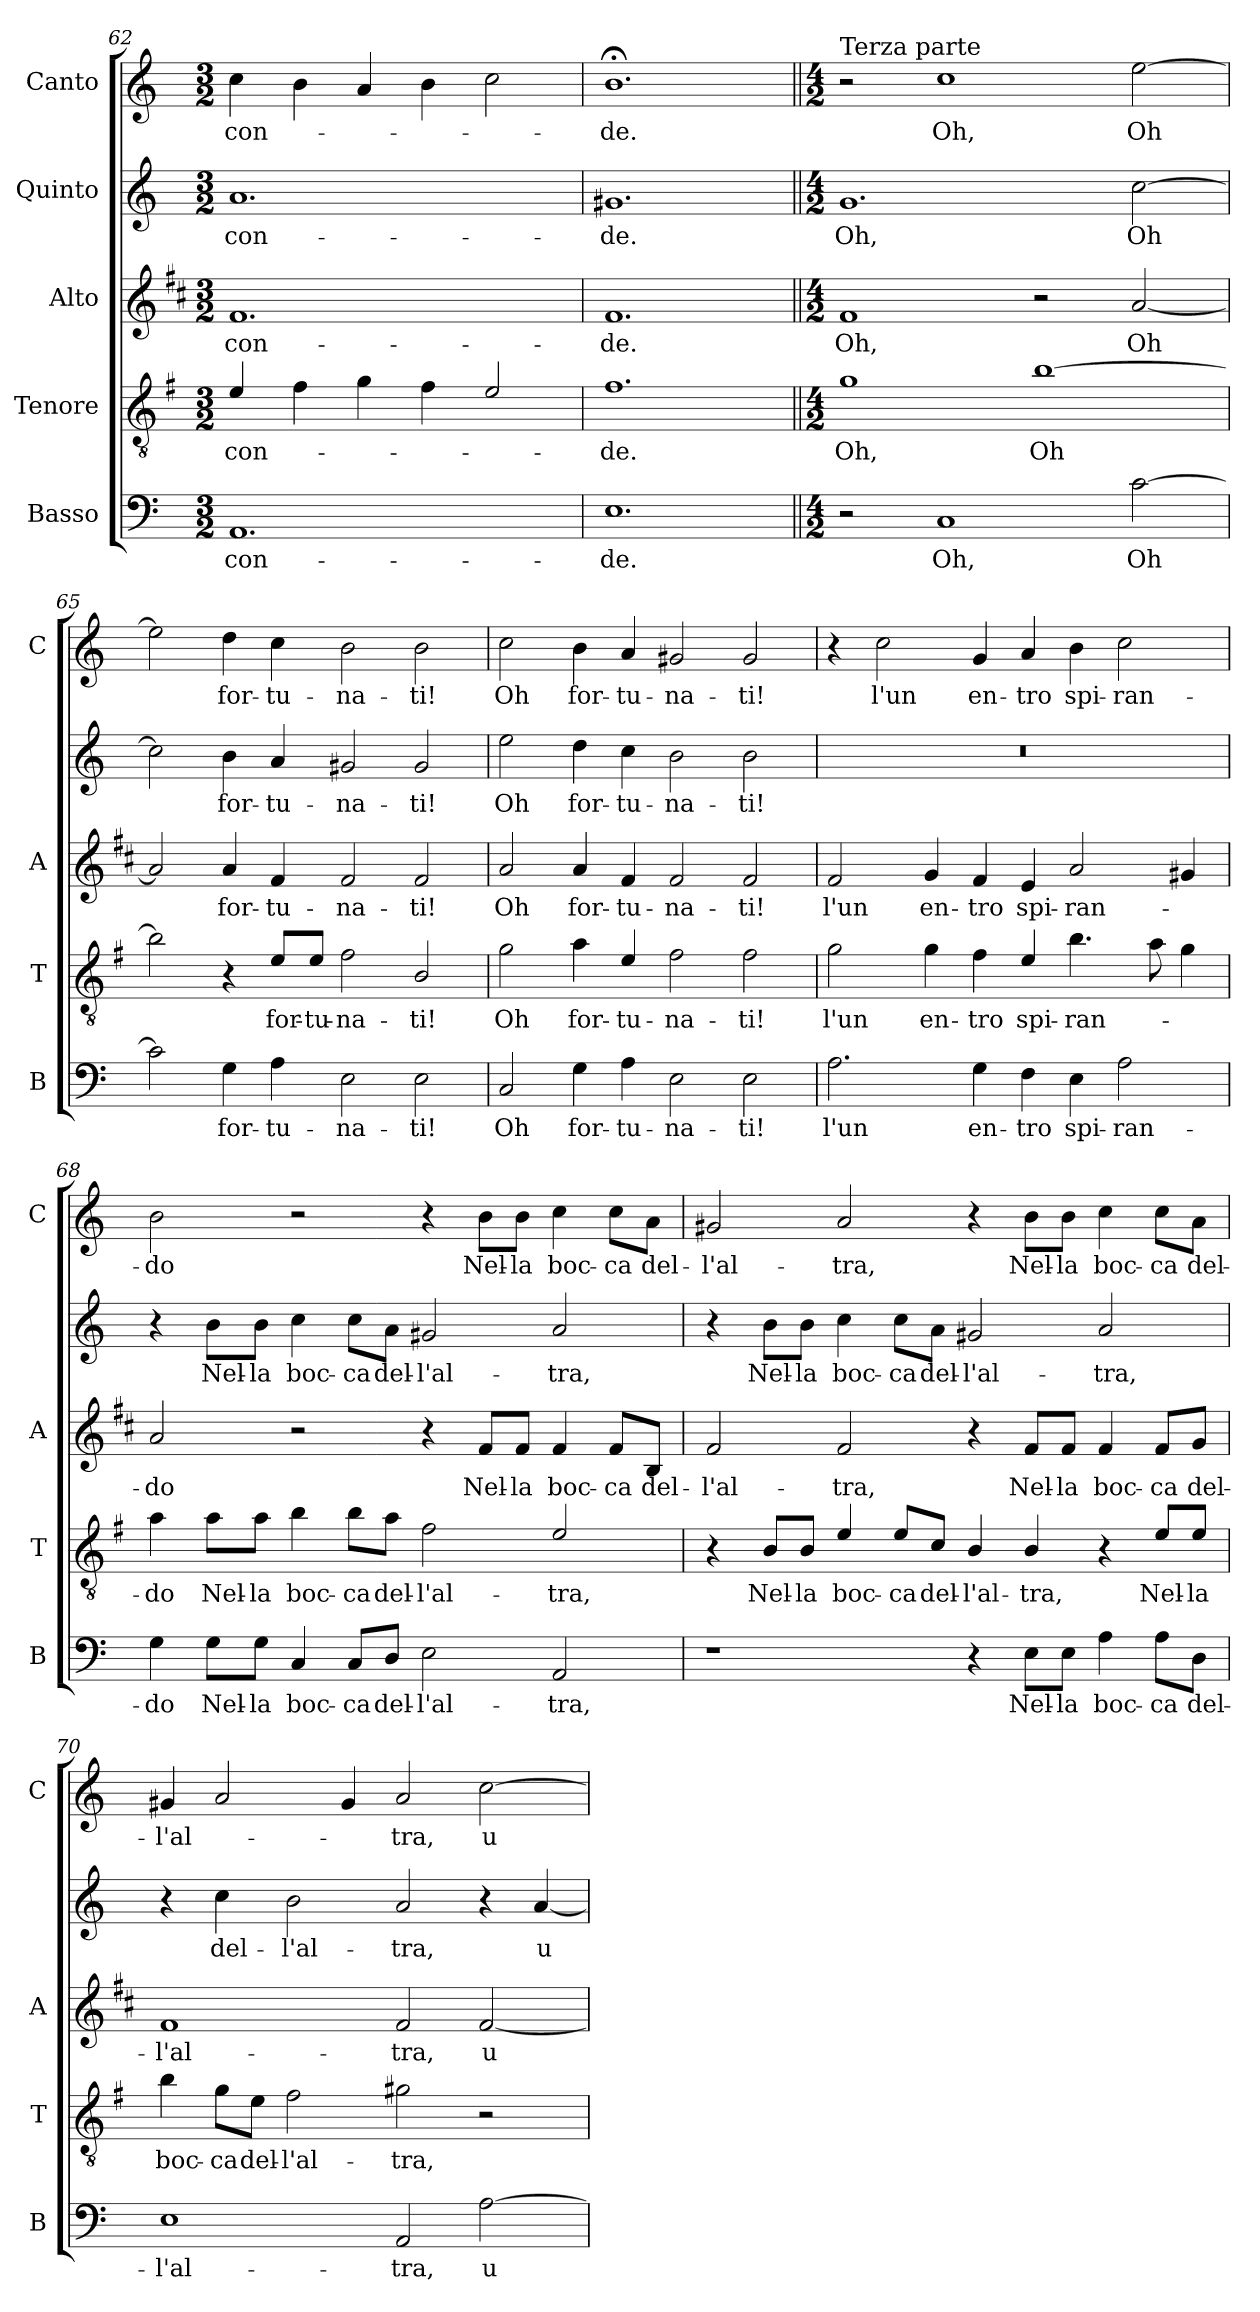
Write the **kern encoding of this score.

**kern	**text	**kern	**text	**kern	**text	**kern	**text	**kern	**text
*part5	*part5	*part4	*part4	*part3	*part3	*part2	*part2	*part1	*part1
*staff5	*staff5	*staff4	*staff4	*staff3	*staff3	*staff2	*staff2	*staff1	*staff1
*I"Basso	*	*I"Tenore	*	*I"Alto	*	*I"Quinto	*	*I"Canto	*
*I'B	*	*I'T	*	*I'A	*	*	*	*I'C	*
*clefF4	*	*clefGv2	*	*clefG2	*	*clefG2	*	*clefG2	*
*	*	*ITrd4c7	*	*ITrd1c2	*	*	*	*	*
*k[]	*	*k[]	*	*k[]	*	*k[]	*	*k[]	*
*C:	*	*C:	*	*C:	*	*C:	*	*C:	*
*M3/2	*	*M3/2	*	*M3/2	*	*M3/2	*	*M3/2	*
=62	=62	=62	=62	=62	=62	=62	=62	=62	=62
!	!LO:LY:b	!	!LO:LY:b	!	!LO:LY:b	!	!LO:LY:b	!	!LO:LY:b
1.AA	-con-	4A/	-con-	1.e	-con-	1.a	-con-	4cc\	-con-
.	.	4B\	.	.	.	.	.	4b\	.
.	.	4c\	.	.	.	.	.	4a/	.
.	.	4B\	.	.	.	.	.	4b\	.
.	.	2A/	.	.	.	.	.	2cc\	.
=63	=63	=63	=63	=63	=63	=63	=63	=63	=63
!	!LO:LY:b	!	!LO:LY:b	!	!LO:LY:b	!	!LO:LY:b	!	!LO:LY:b
1.E	-de.	1.B	-de.	1.e	-de.	1.g#X	-de.	1.b;<	-de.
=64||	=64||	=64||	=64||	=64||	=64||	=64||	=64||	=64||	=64||
*M4/2	*	*M4/2	*	*M4/2	*	*M4/2	*	*M4/2	*
!	!	!	!	!	!	!	!	!LO:TX:a:t=Terza parte	!
!	!	!	!LO:LY:b	!	!LO:LY:b	!	!LO:LY:b	!	!
2r	.	1c	Oh,	1e	Oh,	1.g	Oh,	2r	.
!	!LO:LY:b	!	!	!	!	!	!	!	!LO:LY:b
1C	Oh,	.	.	.	.	.	.	1cc	Oh,
!	!	!	!LO:LY:b	!	!	!	!	!	!
.	.	[1e	Oh	2r	.	.	.	.	.
!	!LO:LY:b	!	!	!	!LO:LY:b	!	!LO:LY:b	!	!LO:LY:b
[2c\	Oh	.	.	[2g/	Oh	[2cc\	Oh	[2ee\	Oh
=65	=65	=65	=65	=65	=65	=65	=65	=65	=65
2c\]	.	2e\]	.	2g/]	.	2cc\]	.	2ee\]	.
!	!LO:LY:b	!	!	!	!LO:LY:b	!	!LO:LY:b	!	!LO:LY:b
4G\	for-	4r	.	4g/	for-	4b\	for-	4dd\	for-
!	!LO:LY:b	!	!LO:LY:b	!	!LO:LY:b	!	!LO:LY:b	!	!LO:LY:b
4A\	-tu-	8A/L	for-	4e/	-tu-	4a/	-tu-	4cc\	-tu-
!	!	!	!LO:LY:b	!	!	!	!	!	!
.	.	8A/J	-tu-	.	.	.	.	.	.
!	!LO:LY:b	!	!LO:LY:b	!	!LO:LY:b	!	!LO:LY:b	!	!LO:LY:b
2E\	-na-	2B\	-na-	2e/	-na-	2g#X/	-na-	2b\	-na-
!	!LO:LY:b	!	!LO:LY:b	!	!LO:LY:b	!	!LO:LY:b	!	!LO:LY:b
2E\	-ti!	2E/	-ti!	2e/	-ti!	2g#/	-ti!	2b\	-ti!
!!LO:PB:g=z
=66	=66	=66	=66	=66	=66	=66	=66	=66	=66
!	!LO:LY:b	!	!LO:LY:b	!	!LO:LY:b	!	!LO:LY:b	!	!LO:LY:b
2C/	Oh	2c\	Oh	2g/	Oh	2ee\	Oh	2cc\	Oh
!	!LO:LY:b	!	!LO:LY:b	!	!LO:LY:b	!	!LO:LY:b	!	!LO:LY:b
4G\	for-	4d\	for-	4g/	for-	4dd\	for-	4b\	for-
!	!LO:LY:b	!	!LO:LY:b	!	!LO:LY:b	!	!LO:LY:b	!	!LO:LY:b
4A\	-tu-	4A/	-tu-	4e/	-tu-	4cc\	-tu-	4a/	-tu-
!	!LO:LY:b	!	!LO:LY:b	!	!LO:LY:b	!	!LO:LY:b	!	!LO:LY:b
2E\	-na-	2B\	-na-	2e/	-na-	2b\	-na-	2g#X/	-na-
!	!LO:LY:b	!	!LO:LY:b	!	!LO:LY:b	!	!LO:LY:b	!	!LO:LY:b
2E\	-ti!	2B\	-ti!	2e/	-ti!	2b\	-ti!	2g#/	-ti!
=67	=67	=67	=67	=67	=67	=67	=67	=67	=67
!	!LO:LY:b	!	!LO:LY:b	!	!LO:LY:b	!	!	!	!
2.A\	l'un	2c\	l'un	2e/	l'un	0r	.	4r	.
!	!	!	!	!	!	!	!	!	!LO:LY:b
.	.	.	.	.	.	.	.	2cc\	l'un
!	!	!	!LO:LY:b	!	!LO:LY:b	!	!	!	!
.	.	4c\	en-	4f/	en-	.	.	.	.
!	!LO:LY:b	!	!LO:LY:b	!	!LO:LY:b	!	!	!	!LO:LY:b
4G\	en-	4B\	-tro	4e/	-tro	.	.	4g/	en-
!	!LO:LY:b	!	!LO:LY:b	!	!LO:LY:b	!	!	!	!LO:LY:b
4F\	-tro	4A/	spi-	4d/	spi-	.	.	4a/	-tro
!	!LO:LY:b	!	!LO:LY:b	!	!LO:LY:b	!	!	!	!LO:LY:b
4E\	spi-	4.e\	-ran-	2g/	-ran-	.	.	4b\	spi-
!	!LO:LY:b	!	!	!	!	!	!	!	!LO:LY:b
2A\	-ran-	.	.	.	.	.	.	2cc\	-ran-
.	.	8d\	.	.	.	.	.	.	.
.	.	4c\	.	4f#X/	.	.	.	.	.
=68	=68	=68	=68	=68	=68	=68	=68	=68	=68
!	!LO:LY:b	!	!LO:LY:b	!	!LO:LY:b	!	!	!	!LO:LY:b
4G\	-do	4d\	-do	2g/	-do	4r	.	2b\	-do
!	!LO:LY:b	!	!LO:LY:b	!	!	!	!LO:LY:b	!	!
8G\L	Nel-	8d\L	Nel-	.	.	8b\L	Nel-	.	.
!	!LO:LY:b	!	!LO:LY:b	!	!	!	!LO:LY:b	!	!
8G\J	-la	8d\J	-la	.	.	8b\J	-la	.	.
!	!LO:LY:b	!	!LO:LY:b	!	!	!	!LO:LY:b	!	!
4C/	boc-	4e\	boc-	2r	.	4cc\	boc-	2r	.
!	!LO:LY:b	!	!LO:LY:b	!	!	!	!LO:LY:b	!	!
8C/L	-ca	8e\L	-ca	.	.	8cc\L	-ca	.	.
!	!LO:LY:b	!	!LO:LY:b	!	!	!	!LO:LY:b	!	!
8D/J	del-	8d\J	del-	.	.	8a\J	del-	.	.
!	!LO:LY:b	!	!LO:LY:b	!	!	!	!LO:LY:b	!	!
2E\	-l'al-	2B\	-l'al-	4r	.	2g#X/	-l'al-	4r	.
!	!	!	!	!	!LO:LY:b	!	!	!	!LO:LY:b
.	.	.	.	8e/L	Nel-	.	.	8b\L	Nel-
!	!	!	!	!	!LO:LY:b	!	!	!	!LO:LY:b
.	.	.	.	8e/J	-la	.	.	8b\J	-la
!	!LO:LY:b	!	!LO:LY:b	!	!LO:LY:b	!	!LO:LY:b	!	!LO:LY:b
2AA/	-tra,	2A/	-tra,	4e/	boc-	2a/	-tra,	4cc\	boc-
!	!	!	!	!	!LO:LY:b	!	!	!	!LO:LY:b
.	.	.	.	8e/L	-ca	.	.	8cc\L	-ca
!	!	!	!	!	!LO:LY:b	!	!	!	!LO:LY:b
.	.	.	.	8A/J	del-	.	.	8a\J	del-
!!LO:LB:g=z
=69	=69	=69	=69	=69	=69	=69	=69	=69	=69
!	!	!	!	!	!LO:LY:b	!	!	!	!LO:LY:b
1r	.	4r	.	2e/	-l'al-	4r	.	2g#X/	-l'al-
!	!	!	!LO:LY:b	!	!	!	!LO:LY:b	!	!
.	.	8E/L	Nel-	.	.	8b\L	Nel-	.	.
!	!	!	!LO:LY:b	!	!	!	!LO:LY:b	!	!
.	.	8E/J	-la	.	.	8b\J	-la	.	.
!	!	!	!LO:LY:b	!	!LO:LY:b	!	!LO:LY:b	!	!LO:LY:b
.	.	4A/	boc-	2e/	-tra,	4cc\	boc-	2a/	-tra,
!	!	!	!LO:LY:b	!	!	!	!LO:LY:b	!	!
.	.	8A/L	-ca	.	.	8cc\L	-ca	.	.
!	!	!	!LO:LY:b	!	!	!	!LO:LY:b	!	!
.	.	8F/J	del-	.	.	8a\J	del-	.	.
!	!	!	!LO:LY:b	!	!	!	!LO:LY:b	!	!
4r	.	4E/	-l'al-	4r	.	2g#X/	-l'al-	4r	.
!	!LO:LY:b	!	!LO:LY:b	!	!LO:LY:b	!	!	!	!LO:LY:b
8E\L	Nel-	4E/	-tra,	8e/L	Nel-	.	.	8b\L	Nel-
!	!LO:LY:b	!	!	!	!LO:LY:b	!	!	!	!LO:LY:b
8E\J	-la	.	.	8e/J	-la	.	.	8b\J	-la
!	!LO:LY:b	!	!	!	!LO:LY:b	!	!LO:LY:b	!	!LO:LY:b
4A\	boc-	4r	.	4e/	boc-	2a/	-tra,	4cc\	boc-
!	!LO:LY:b	!	!LO:LY:b	!	!LO:LY:b	!	!	!	!LO:LY:b
8A\L	-ca	8A/L	Nel-	8e/L	-ca	.	.	8cc\L	-ca
!	!LO:LY:b	!	!LO:LY:b	!	!LO:LY:b	!	!	!	!LO:LY:b
8D\J	del-	8A/J	-la	8f/J	del-	.	.	8a\J	del-
=70	=70	=70	=70	=70	=70	=70	=70	=70	=70
!	!LO:LY:b	!	!LO:LY:b	!	!LO:LY:b	!	!	!	!LO:LY:b
1E	-l'al-	4e\	boc-	1e	-l'al-	4r	.	4g#X/	-l'al-
!	!	!	!LO:LY:b	!	!	!	!LO:LY:b	!	!
.	.	8c\L	-ca	.	.	4cc\	del-	2a/	.
!	!	!	!LO:LY:b	!	!	!	!	!	!
.	.	8A\J	del-	.	.	.	.	.	.
!	!	!	!LO:LY:b	!	!	!	!LO:LY:b	!	!
.	.	2B\	-l'al-	.	.	2b\	-l'al-	.	.
.	.	.	.	.	.	.	.	4g#/	.
!	!LO:LY:b	!	!LO:LY:b	!	!LO:LY:b	!	!LO:LY:b	!	!LO:LY:b
2AA/	-tra,	2c#X\	-tra,	2e/	-tra,	2a/	-tra,	2a/	-tra,
!	!LO:LY:b	!	!	!	!LO:LY:b	!	!	!	!LO:LY:b
[2A\	u-	2r	.	[2e/	u-	4r	.	[2cc\	u-
!	!	!	!	!	!	!	!LO:LY:b	!	!
.	.	.	.	.	.	[4a/	u-	.	.
=	=	=	=	=	=	=	=	=	=
*-	*-	*-	*-	*-	*-	*-	*-	*-	*-
